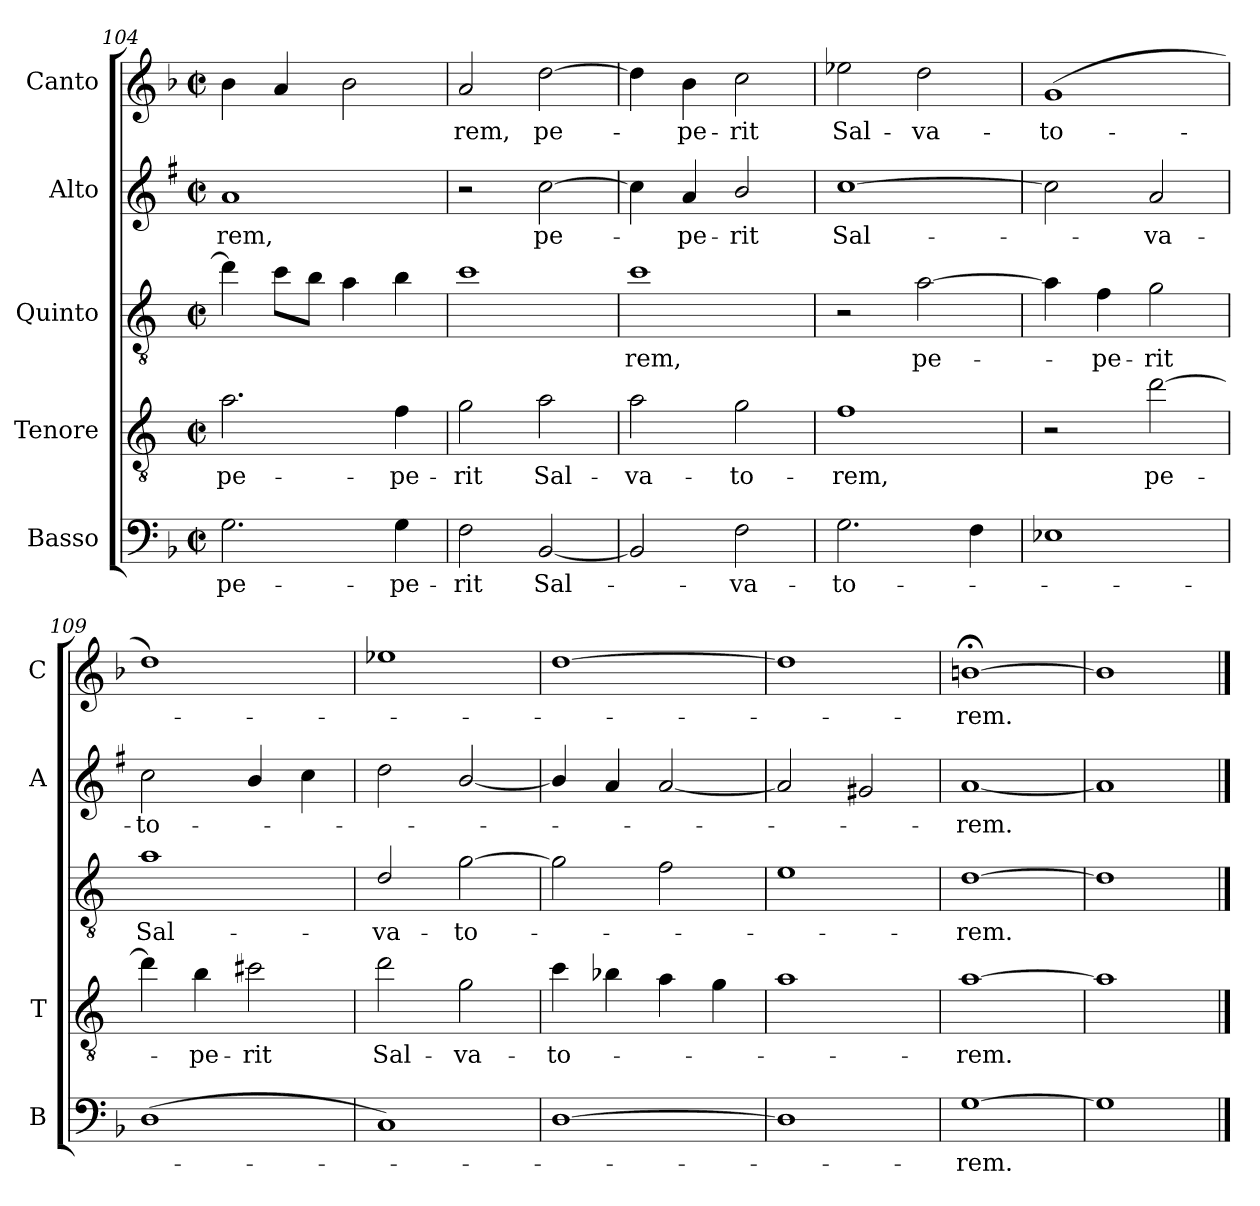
**kern	**text	**kern	**text	**kern	**text	**kern	**text	**kern	**text
*part5	*part5	*part4	*part4	*part3	*part3	*part2	*part2	*part1	*part1
*staff5	*staff5	*staff4	*staff4	*staff3	*staff3	*staff2	*staff2	*staff1	*staff1
*I"Basso	*	*I"Tenore	*	*I"Quinto	*	*I"Alto	*	*I"Canto	*
*I'B	*	*I'T	*	*	*	*I'A	*	*I'C	*
*clefF4	*	*clefGv2	*	*clefGv2	*	*clefG2	*	*clefG2	*
*	*	*ITrd4c7	*	*ITrd4c7	*	*ITrd1c2	*	*	*
*k[b-]	*	*k[b-]	*	*k[b-]	*	*k[b-]	*	*k[b-]	*
*F:	*	*F:	*	*F:	*	*F:	*	*F:	*
*M2/2	*	*M2/2	*	*M2/2	*	*M2/2	*	*M2/2	*
*met(c|)	*	*met(c|)	*	*met(c|)	*	*met(c|)	*	*met(c|)	*
=104	=104	=104	=104	=104	=104	=104	=104	=104	=104
!	!LO:LY:b	!	!LO:LY:b	!	!	!	!LO:LY:b	!	!
2.G\	pe-	2.d\	pe-	4g\]	.	1g	-rem,	4b-\	.
.	.	.	.	8f\L	.	.	.	4a/	.
.	.	.	.	8e\J	.	.	.	.	.
.	.	.	.	4d\	.	.	.	2b-\	.
!	!LO:LY:b	!	!LO:LY:b	!	!	!	!	!	!
4G\	-pe-	4B-\	-pe-	4e\	.	.	.	.	.
=105	=105	=105	=105	=105	=105	=105	=105	=105	=105
!	!LO:LY:b	!	!LO:LY:b	!	!	!	!	!	!LO:LY:b
2F\	-rit	2c\	-rit	1f	.	2r	.	2a/	-rem,
!	!LO:LY:b	!	!LO:LY:b	!	!	!	!LO:LY:b	!	!LO:LY:b
[2BB-/	Sal-	2d\	Sal-	.	.	[2b-\	pe-	[2dd\	pe-
=106	=106	=106	=106	=106	=106	=106	=106	=106	=106
!	!	!	!LO:LY:b	!	!LO:LY:b	!	!	!	!
2BB-/]	.	2d\	-va-	1f	-rem,	4b-\]	.	4dd\]	.
!	!	!	!	!	!	!	!LO:LY:b	!	!LO:LY:b
.	.	.	.	.	.	4g/	-pe-	4b-\	-pe-
!	!LO:LY:b	!	!LO:LY:b	!	!	!	!LO:LY:b	!	!LO:LY:b
2F\	-va-	2c\	-to-	.	.	2a/	-rit	2cc\	-rit
=107	=107	=107	=107	=107	=107	=107	=107	=107	=107
!	!LO:LY:b	!	!LO:LY:b	!	!	!	!LO:LY:b	!	!LO:LY:b
2.G\	-to-	1B-	-rem,	2r	.	[1b-	Sal-	2ee-X\	Sal-
!	!	!	!	!	!LO:LY:b	!	!	!	!LO:LY:b
.	.	.	.	[2d\	pe-	.	.	2dd\	-va-
4F\	.	.	.	.	.	.	.	.	.
=108	=108	=108	=108	=108	=108	=108	=108	=108	=108
!	!	!	!	!	!	!	!	!	!LO:LY:b
1E-X	.	2r	.	4d\]	.	2b-\]	.	(>1g	-to-
!	!	!	!	!	!LO:LY:b	!	!	!	!
.	.	.	.	4B-\	-pe-	.	.	.	.
!	!	!	!LO:LY:b	!	!LO:LY:b	!	!LO:LY:b	!	!
.	.	[2g\	pe-	2c\	-rit	2g/	-va-	.	.
!!LO:LB:g=z
=109	=109	=109	=109	=109	=109	=109	=109	=109	=109
!	!	!	!	!	!LO:LY:b	!	!LO:LY:b	!	!
(>1D	.	4g\]	.	1d	Sal-	2b-\	-to-	1dd)	.
!	!	!	!LO:LY:b	!	!	!	!	!	!
.	.	4e\	-pe-	.	.	.	.	.	.
!	!	!	!LO:LY:b	!	!	!	!	!	!
.	.	2f#X\	-rit	.	.	4a/	.	.	.
.	.	.	.	.	.	4b-\	.	.	.
=110	=110	=110	=110	=110	=110	=110	=110	=110	=110
!	!	!	!LO:LY:b	!	!LO:LY:b	!	!	!	!
1C)	.	2g\	Sal-	2G/	-va-	2cc\	.	1ee-X	.
!	!	!	!LO:LY:b	!	!LO:LY:b	!	!	!	!
.	.	2c\	-va-	[2c\	-to-	[2a/	.	.	.
=111	=111	=111	=111	=111	=111	=111	=111	=111	=111
!	!	!	!LO:LY:b	!	!	!	!	!	!
[1D	.	4f\	-to-	2c\]	.	4a/]	.	[1dd	.
.	.	4e-X\	.	.	.	4g/	.	.	.
.	.	4d\	.	2B-\	.	[2g/	.	.	.
.	.	4c\	.	.	.	.	.	.	.
=112	=112	=112	=112	=112	=112	=112	=112	=112	=112
1D]	.	1d	.	1A	.	2g/]	.	1dd]	.
.	.	.	.	.	.	2f#X/	.	.	.
=113	=113	=113	=113	=113	=113	=113	=113	=113	=113
!	!LO:LY:b	!	!LO:LY:b	!	!LO:LY:b	!	!LO:LY:b	!	!LO:LY:b
[1G	-rem.	[1d	-rem.	[1G	-rem.	[1g	-rem.	[1bn;<	-rem.
=114	=114	=114	=114	=114	=114	=114	=114	=114	=114
1G]	.	1d]	.	1G]	.	1g]	.	1b]	.
==	==	==	==	==	==	==	==	==	==
*-	*-	*-	*-	*-	*-	*-	*-	*-	*-
